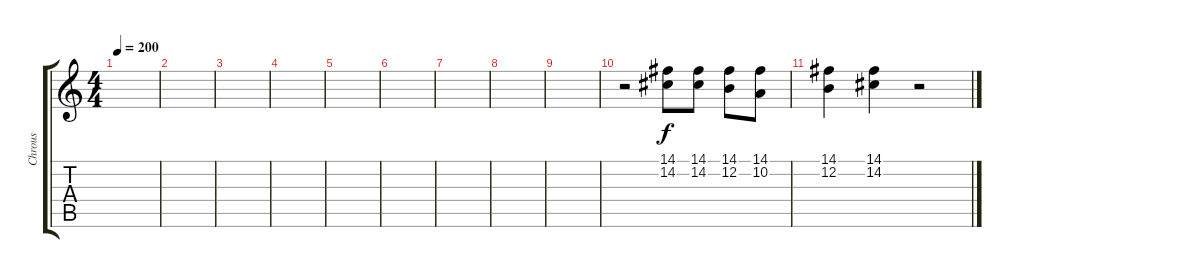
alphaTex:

\track ("Chrous" "Chrous") {instrument lead6voice}
\staff {score tabs}
\tuning (E4 B3 G3 D3 A2 E2) {hide}
\ts (4 4)
\tempo 200
\clef g2
\ks c
|
|
|
|
|
|
|
|
|
r.2 (14.1 14.2).8 (14.1 14.2).8 (14.1 12.2).8 (14.1 10.2).8 |
(14.1 12.2).4 (14.1 14.2).4 r.2
